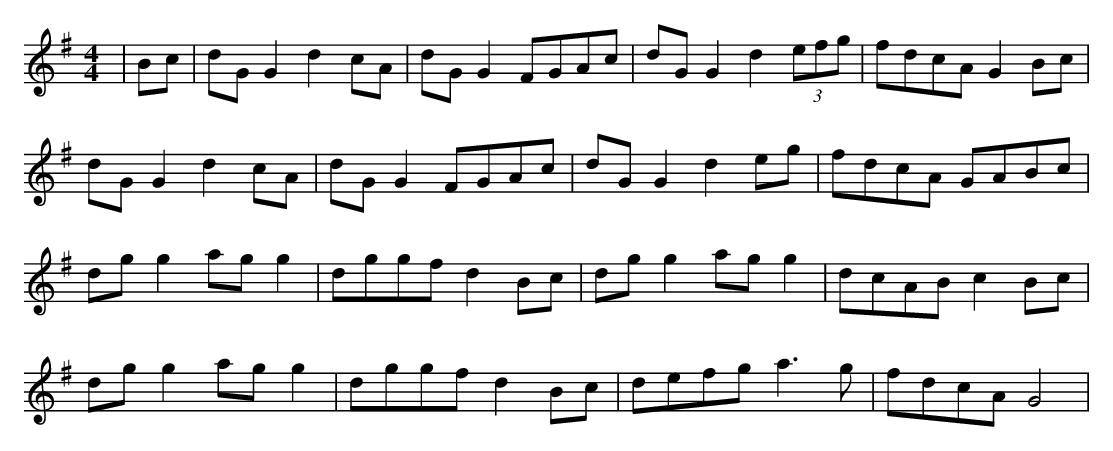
X:1
M:4/4
K:G
|Bc|dG G2 d2 cA|dG G2 FGAc|dG G2 d2 (3efg|fdcA G2 Bc|
dG G2 d2 cA|dG G2 FGAc|dG G2 d2 eg|fdcA GABc|
dg g2 ag g2|dggf d2 Bc|dg g2 ag g2|dcAB c2 Bc|
dg g2 ag g2|dggf d2 Bc|defg a3 g|fdcA G4|
